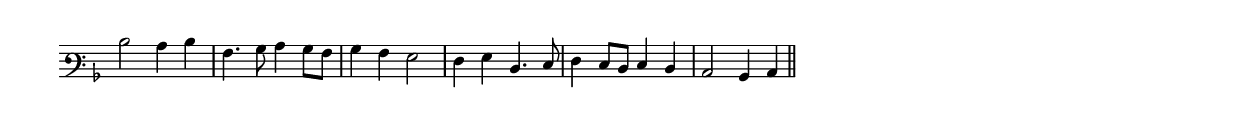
\version "2.12.3"

#(set-global-staff-size 15)
\paper { indent = #0 }
\layout {
	\context {
		\Score
		\override SpacingSpanner #'uniform-stretching = ##t
	}
}
<<
\new Staff \with {
	\remove "Time_signature_engraver"
}
\relative c' {
	\time 2/2
	\clef varbaritone
	\key d \minor
  d2 c4 d
  a4. bes8 c4 bes8 a
  bes4 a g2 f4 g d4. e8
  f4 e8 d e4 d
  c2 bes4 c
	\bar"||"
}
>>
